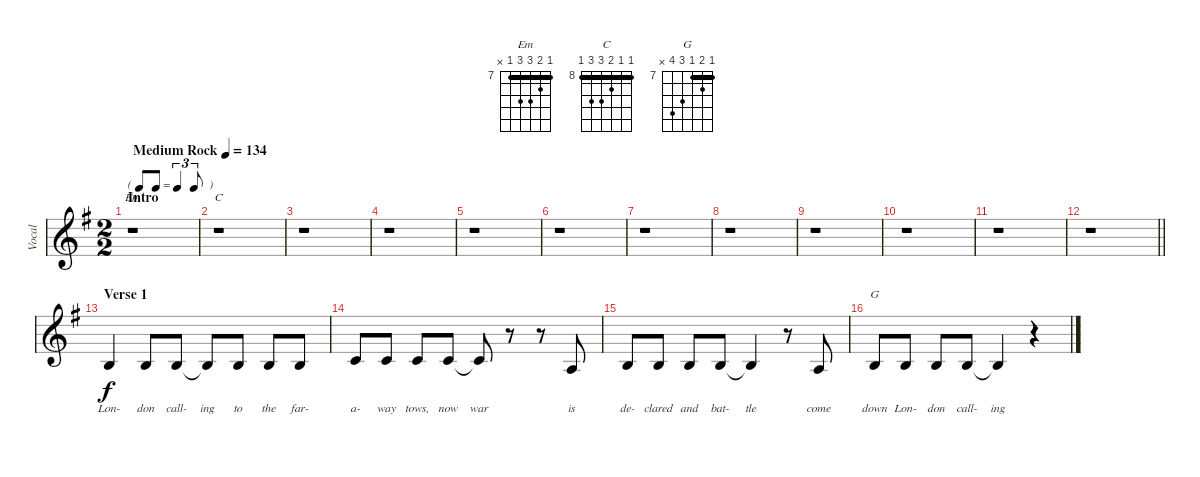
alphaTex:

\track ("Vocal" "Vocal") {instrument bassoon}
\staff {score}
\tuning (E4 B3 G3 D3 A2 E2) {hide}
\chord ("Em" 7 8 9 9 7 x) {firstfret 7 barre 7}
\chord ("C" 8 8 9 10 10 8) {firstfret 8 barre 8}
\chord ("G" 7 8 7 9 10 x) {firstfret 7 barre 7}
\ts (2 2)
\tf triplet8th
\section ("" "Intro")
\tempo (134 "Medium Rock")
\clef g2
\ks g
r.1{ch "Em" dy f instrument bassoon} |
r.1{ch "C"} |
r.1 |
r.1 |
r.1 |
r.1 |
r.1 |
r.1 |
r.1 |
r.1 |
r.1 |
\barLineRight lightlight
r.1 |
\section ("" "Verse 1")
0.2.4{lyrics (0 "Lon-") lyrics (1 "") lyrics (2 "") lyrics (3 "") lyrics (4 "")} 0.2.8{lyrics (0 "don") lyrics (1 "") lyrics (2 "") lyrics (3 "") lyrics (4 "")} 0.2.8{lyrics (0 "call-") lyrics (1 "") lyrics (2 "") lyrics (3 "") lyrics (4 "")} 0.2{t}.8{lyrics (0 "ing") lyrics (1 "") lyrics (2 "") lyrics (3 "") lyrics (4 "")} 0.2.8{lyrics (0 "to") lyrics (1 "") lyrics (2 "") lyrics (3 "") lyrics (4 "")} 0.2.8{lyrics (0 "the") lyrics (1 "") lyrics (2 "") lyrics (3 "") lyrics (4 "")} 0.2.8{lyrics (0 "far-") lyrics (1 "") lyrics (2 "") lyrics (3 "") lyrics (4 "")} |
1.2.8{lyrics (0 "a-") lyrics (1 "") lyrics (2 "") lyrics (3 "") lyrics (4 "")} 1.2.8{lyrics (0 "way") lyrics (1 "") lyrics (2 "") lyrics (3 "") lyrics (4 "")} 1.2.8{lyrics (0 "tows,") lyrics (1 "") lyrics (2 "") lyrics (3 "") lyrics (4 "")} 1.2.8{lyrics (0 "now") lyrics (1 "") lyrics (2 "") lyrics (3 "") lyrics (4 "")} 1.2{t}.8{lyrics (0 "war") lyrics (1 "") lyrics (2 "") lyrics (3 "") lyrics (4 "")} r.8 r.8 2.3.8{lyrics (0 "is") lyrics (1 "") lyrics (2 "") lyrics (3 "") lyrics (4 "")} |
0.2.8{lyrics (0 "de-") lyrics (1 "") lyrics (2 "") lyrics (3 "") lyrics (4 "")} 0.2.8{lyrics (0 "clared") lyrics (1 "") lyrics (2 "") lyrics (3 "") lyrics (4 "")} 0.2.8{lyrics (0 "and") lyrics (1 "") lyrics (2 "") lyrics (3 "") lyrics (4 "")} 0.2.8{lyrics (0 "bat-") lyrics (1 "") lyrics (2 "") lyrics (3 "") lyrics (4 "")} 0.2{t}.4{lyrics (0 "tle") lyrics (1 "") lyrics (2 "") lyrics (3 "") lyrics (4 "")} r.8 2.3.8{lyrics (0 "come") lyrics (1 "") lyrics (2 "") lyrics (3 "") lyrics (4 "")} |
0.2.8{ch "G" lyrics (0 "down") lyrics (1 "") lyrics (2 "") lyrics (3 "") lyrics (4 "")} 0.2.8{lyrics (0 "Lon-") lyrics (1 "") lyrics (2 "") lyrics (3 "") lyrics (4 "")} 0.2.8{lyrics (0 "don") lyrics (1 "") lyrics (2 "") lyrics (3 "") lyrics (4 "")} 0.2.8{lyrics (0 "call-") lyrics (1 "") lyrics (2 "") lyrics (3 "") lyrics (4 "")} 0.2{t}.4{lyrics (0 "ing") lyrics (1 "") lyrics (2 "") lyrics (3 "") lyrics (4 "")} r.4
